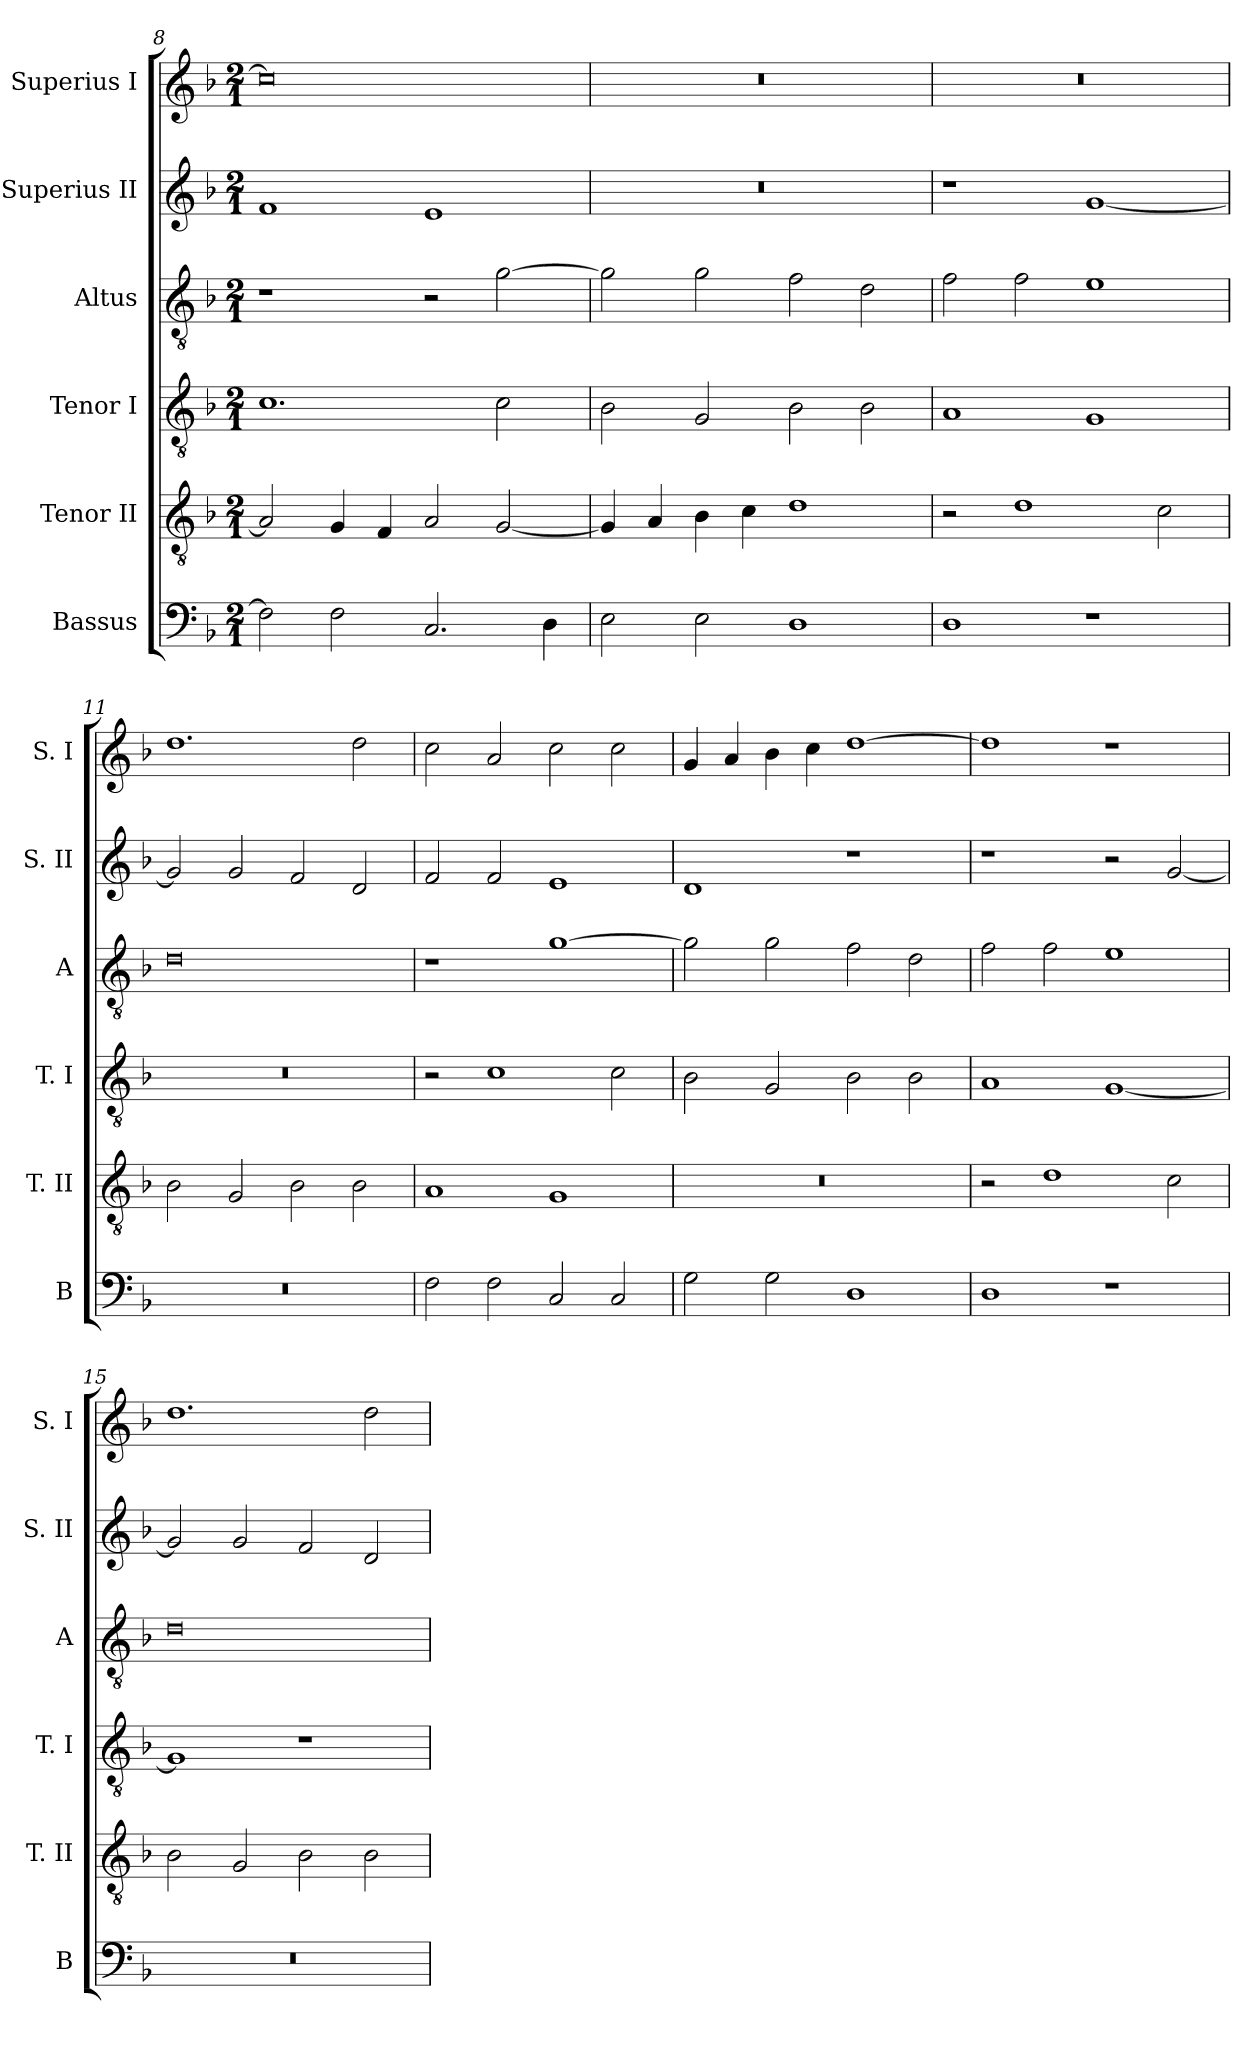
**kern	**kern	**kern	**kern	**kern	**kern
*part6	*part5	*part4	*part3	*part2	*part1
*staff6	*staff5	*staff4	*staff3	*staff2	*staff1
*I"Bassus	*I"Tenor II	*I"Tenor I	*I"Altus	*I"Superius II	*I"Superius I
*I'B	*I'T. II	*I'T. I	*I'A	*I'S. II	*I'S. I
*clefF4	*clefGv2	*clefGv2	*clefGv2	*clefG2	*clefG2
*k[b-]	*k[b-]	*k[b-]	*k[b-]	*k[b-]	*k[b-]
*F:	*F:	*F:	*F:	*F:	*F:
*M2/1	*M2/1	*M2/1	*M2/1	*M2/1	*M2/1
=8	=8	=8	=8	=8	=8
2F]	2A]	1.c	1r	1f	0cc]
2F	4G	.	.	.	.
.	4F	.	.	.	.
2.C	2A	.	2r	1e	.
.	[2G	2c	[2g	.	.
4D	.	.	.	.	.
=9	=9	=9	=9	=9	=9
2E	4G]	2B-	2g]	0r	0r
.	4A	.	.	.	.
2E	4B-	2G	2g	.	.
.	4c	.	.	.	.
1D	1d	2B-	2f	.	.
.	.	2B-	2d	.	.
=10	=10	=10	=10	=10	=10
1D	2r	1A	2f	1r	0r
.	1d	.	2f	.	.
1r	.	1G	1e	[1g	.
.	2c	.	.	.	.
=11	=11	=11	=11	=11	=11
0r	2B-	0r	0d	2g]	1.dd
.	2G	.	.	2g	.
.	2B-	.	.	2f	.
.	2B-	.	.	2d	2dd
=12	=12	=12	=12	=12	=12
2F	1A	2r	1r	2f	2cc
2F	.	1c	.	2f	2a
2C	1G	.	[1g	1e	2cc
2C	.	2c	.	.	2cc
=13	=13	=13	=13	=13	=13
2G	0r	2B-	2g]	1d	4g
.	.	.	.	.	4a
2G	.	2G	2g	.	4b-
.	.	.	.	.	4cc
1D	.	2B-	2f	1r	[1dd
.	.	2B-	2d	.	.
=14	=14	=14	=14	=14	=14
1D	2r	1A	2f	1r	1dd]
.	1d	.	2f	.	.
1r	.	[1G	1e	2r	1r
.	2c	.	.	[2g	.
=15	=15	=15	=15	=15	=15
0r	2B-	1G]	0d	2g]	1.dd
.	2G	.	.	2g	.
.	2B-	1r	.	2f	.
.	2B-	.	.	2d	2dd
=	=	=	=	=	=
*-	*-	*-	*-	*-	*-
